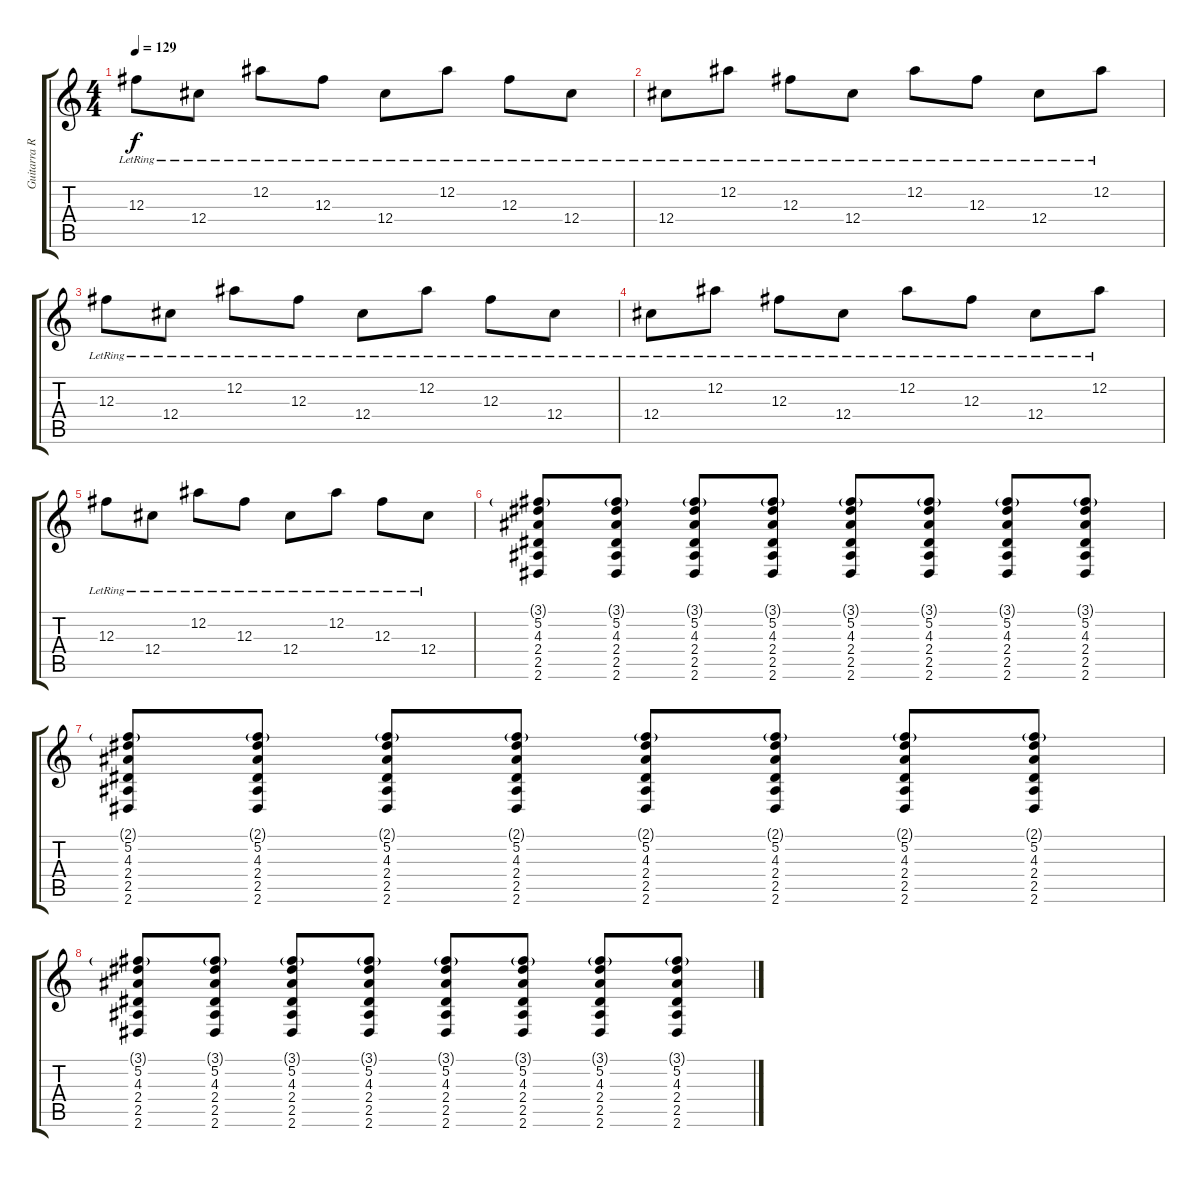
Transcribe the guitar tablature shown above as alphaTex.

\track ("Guitarra R (Kirby)" "Guitarra R") {instrument electricguitarjazz}
\staff {score tabs}
\tuning (Eb4 Bb3 Gb3 Db3 Ab2 Db2) {hide}
\ts (4 4)
\tempo 129
\clef g2
\ks c
12.3{lr}.8{dy f} 12.4{lr}.8 12.2{lr}.8 12.3{lr}.8 12.4{lr}.8 12.2{lr}.8 12.3{lr}.8 12.4{lr}.8 |
12.4{lr}.8 12.2{lr}.8 12.3{lr}.8 12.4{lr}.8 12.2{lr}.8 12.3{lr}.8 12.4{lr}.8 12.2{lr}.8 |
12.3{lr}.8 12.4{lr}.8 12.2{lr}.8 12.3{lr}.8 12.4{lr}.8 12.2{lr}.8 12.3{lr}.8 12.4{lr}.8 |
12.4{lr}.8 12.2{lr}.8 12.3{lr}.8 12.4{lr}.8 12.2{lr}.8 12.3{lr}.8 12.4{lr}.8 12.2{lr}.8 |
12.3{lr}.8 12.4{lr}.8 12.2{lr}.8 12.3{lr}.8 12.4{lr}.8 12.2{lr}.8 12.3{lr}.8 12.4{lr}.8 |
(3.1{g} 5.2 4.3 2.4 2.5 2.6).8 (3.1{g} 5.2 4.3 2.4 2.5 2.6).8 (3.1{g} 5.2 4.3 2.4 2.5 2.6).8 (3.1{g} 5.2 4.3 2.4 2.5 2.6).8 (3.1{g} 5.2 4.3 2.4 2.5 2.6).8 (3.1{g} 5.2 4.3 2.4 2.5 2.6).8 (3.1{g} 5.2 4.3 2.4 2.5 2.6).8 (3.1{g} 5.2 4.3 2.4 2.5 2.6).8 |
(2.1{g} 5.2 4.3 2.4 2.5 2.6).8 (2.1{g} 5.2 4.3 2.4 2.5 2.6).8 (2.1{g} 5.2 4.3 2.4 2.5 2.6).8 (2.1{g} 5.2 4.3 2.4 2.5 2.6).8 (2.1{g} 5.2 4.3 2.4 2.5 2.6).8 (2.1{g} 5.2 4.3 2.4 2.5 2.6).8 (2.1{g} 5.2 4.3 2.4 2.5 2.6).8 (2.1{g} 5.2 4.3 2.4 2.5 2.6).8 |
(3.1{g} 5.2 4.3 2.4 2.5 2.6).8 (3.1{g} 5.2 4.3 2.4 2.5 2.6).8 (3.1{g} 5.2 4.3 2.4 2.5 2.6).8 (3.1{g} 5.2 4.3 2.4 2.5 2.6).8 (3.1{g} 5.2 4.3 2.4 2.5 2.6).8 (3.1{g} 5.2 4.3 2.4 2.5 2.6).8 (3.1{g} 5.2 4.3 2.4 2.5 2.6).8 (3.1{g} 5.2 4.3 2.4 2.5 2.6).8
